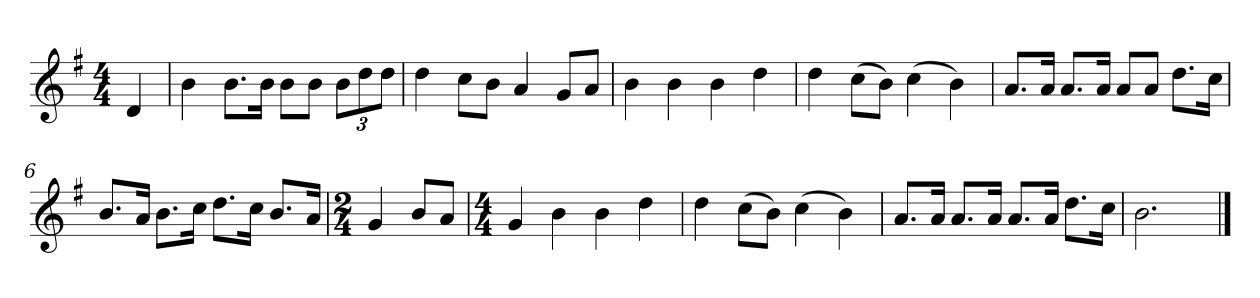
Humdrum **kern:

**kern
*part1
*staff1
*k[f#]
*M4/4
*MM120
=
4d
=1
4b
8.bL
16bJk
8bL
8bJ
12bL
12dd
12ddJ
=2
4dd
8ccL
8bJ
4a
8gL
8aJ
=3
4b
4b
4b
4dd
=4
4dd
(8ccL
8bJ)
(4cc
4b)
=5
8.aL
16aJk
8.aL
16aJk
8aL
8aJ
8.ddL
16ccJk
=6
8.bL
16aJk
8.bL
16ccJk
8.ddL
16ccJk
8.bL
16aJk
=7
*M2/4
4g
8bL
8aJ
=8
*M4/4
4g
4b
4b
4dd
=9
4dd
(8ccL
8bJ)
(4cc
4b)
=10
8.aL
16aJk
8.aL
16aJk
8.aL
16aJk
8.ddL
16ccJk
=11
2.b
==
*-
